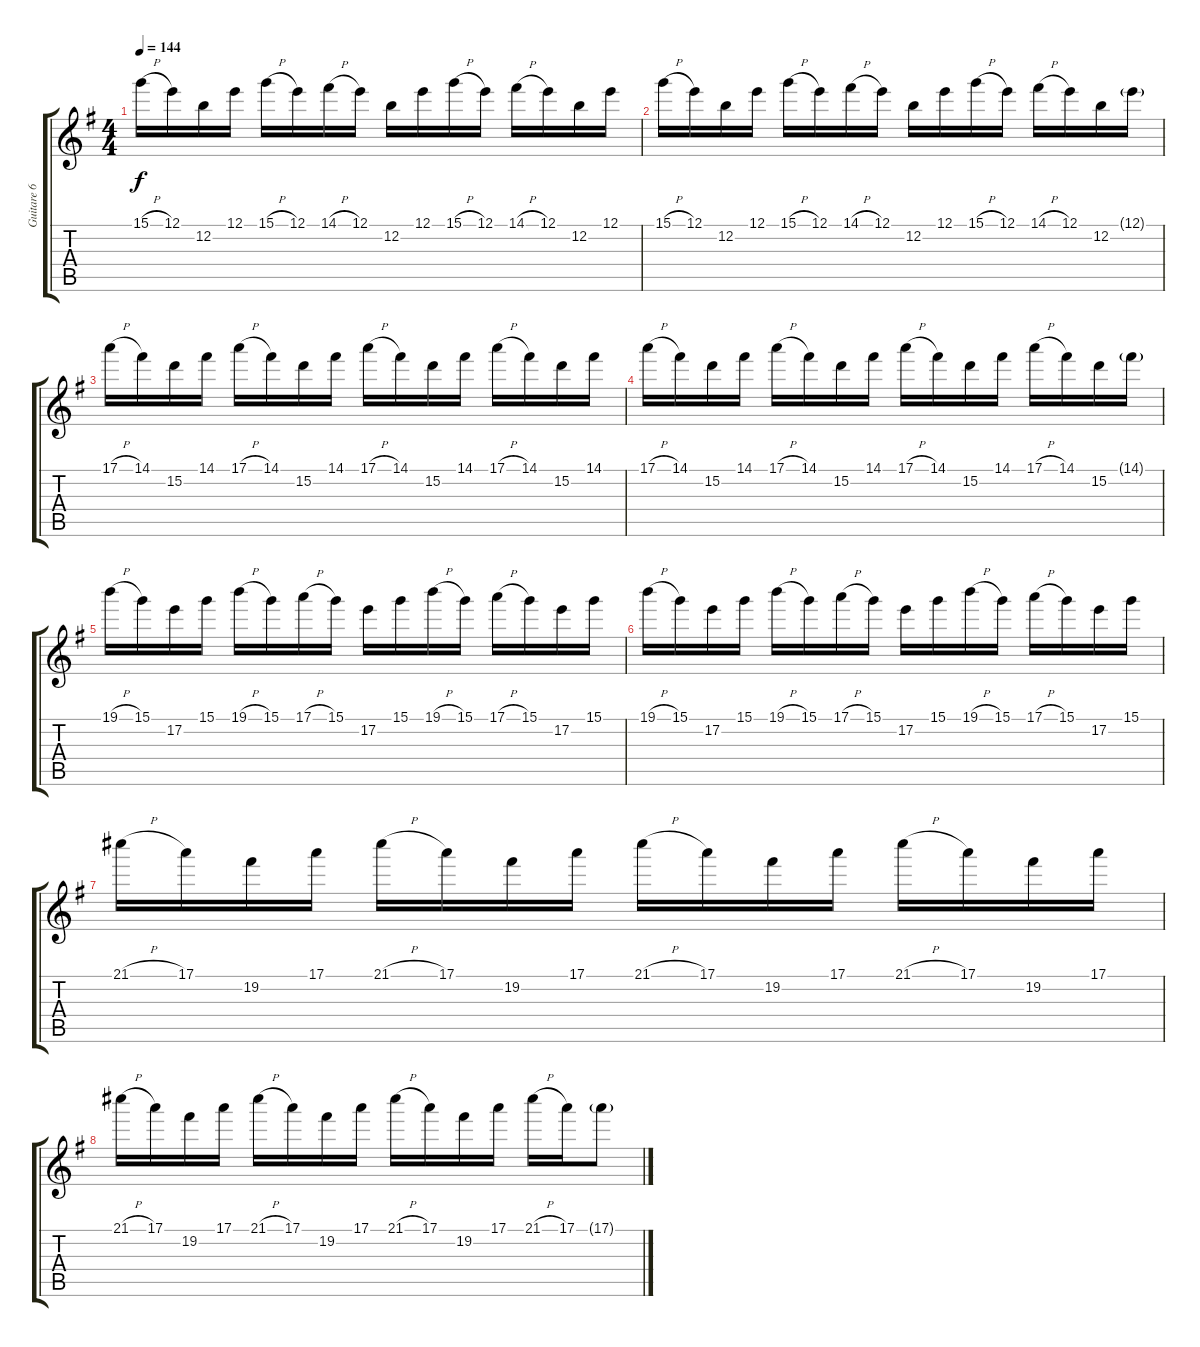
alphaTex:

\track ("Guitare 6 " "Guitare 6 ") {instrument distortionguitar}
\staff {score tabs}
\tuning (E4 B3 G3 D3 A2 E2) {hide}
\ts (4 4)
\tempo 144
\clef g2
\ks g
15.1{h}.16{dy f} 12.1.16 12.2.16 12.1.16 15.1{h}.16 12.1.16 14.1{h}.16 12.1.16 12.2.16 12.1.16 15.1{h}.16 12.1.16 14.1{h}.16 12.1.16 12.2.16 12.1.16 |
15.1{h}.16 12.1.16 12.2.16 12.1.16 15.1{h}.16 12.1.16 14.1{h}.16 12.1.16 12.2.16 12.1.16 15.1{h}.16 12.1.16 14.1{h}.16 12.1.16 12.2.16 12.1{g}.16 |
17.1{h}.16 14.1.16 15.2.16 14.1.16 17.1{h}.16 14.1.16 15.2.16 14.1.16 17.1{h}.16 14.1.16 15.2.16 14.1.16 17.1{h}.16 14.1.16 15.2.16 14.1.16 |
17.1{h}.16 14.1.16 15.2.16 14.1.16 17.1{h}.16 14.1.16 15.2.16 14.1.16 17.1{h}.16 14.1.16 15.2.16 14.1.16 17.1{h}.16 14.1.16 15.2.16 14.1{g}.16 |
19.1{h}.16 15.1.16 17.2.16 15.1.16 19.1{h}.16 15.1.16 17.1{h}.16 15.1.16 17.2.16 15.1.16 19.1{h}.16 15.1.16 17.1{h}.16 15.1.16 17.2.16 15.1.16 |
19.1{h}.16 15.1.16 17.2.16 15.1.16 19.1{h}.16 15.1.16 17.1{h}.16 15.1.16 17.2.16 15.1.16 19.1{h}.16 15.1.16 17.1{h}.16 15.1.16 17.2.16 15.1.16 |
21.1{h}.16 17.1.16 19.2.16 17.1.16 21.1{h}.16 17.1.16 19.2.16 17.1.16 21.1{h}.16 17.1.16 19.2.16 17.1.16 21.1{h}.16 17.1.16 19.2.16 17.1.16 |
21.1{h}.16 17.1.16 19.2.16 17.1.16 21.1{h}.16 17.1.16 19.2.16 17.1.16 21.1{h}.16 17.1.16 19.2.16 17.1.16 21.1{h}.16 17.1.16 17.1{g}.8
